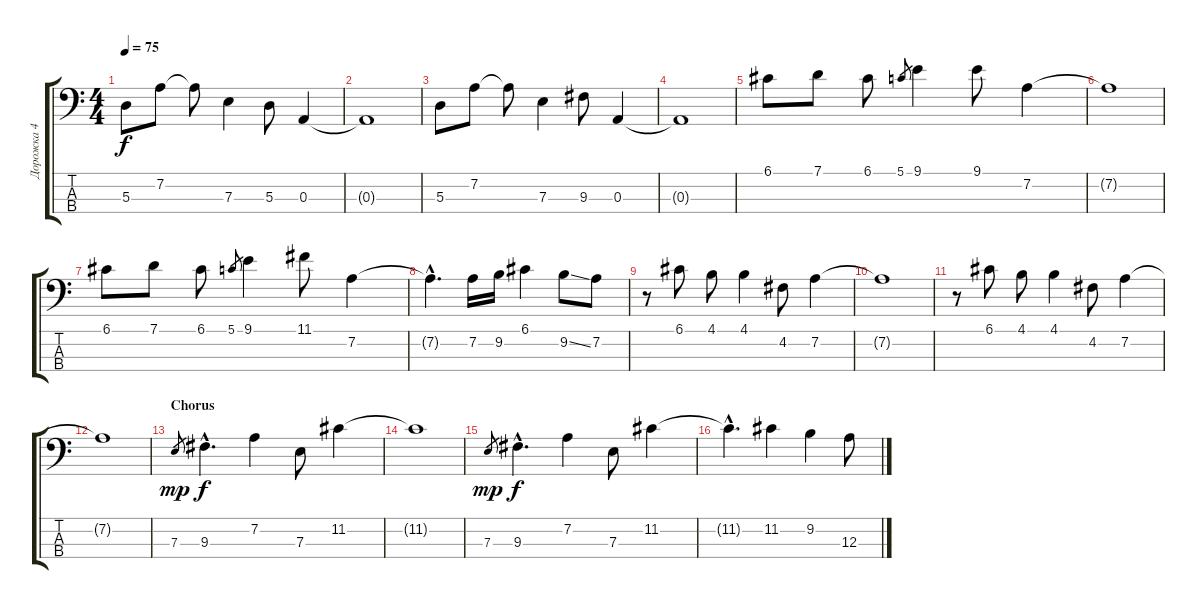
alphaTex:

\track ("Дорожка 4" "Дорожка 4") {instrument electricbassfinger}
\staff {score tabs}
\tuning (G2 D2 A1 E1) {hide}
\ts (4 4)
\tempo 75
\clef f4
\ks c
5.3.8{dy f} 7.2.8 7.2{t}.8 7.3.4 5.3.8 0.3.4 |
0.3{t}.1 |
5.3.8 7.2.8 7.2{t}.8 7.3.4 9.3.8 0.3.4 |
0.3{t}.1 |
6.1.8 7.1.8 6.1.8 5.1.8{gr} 9.1.4 9.1.8 7.2.4 |
7.2{t}.1 |
6.1.8 7.1.8 6.1.8 5.1.8{gr} 9.1.4 11.1.8 7.2.4 |
7.2{hac t}.4{d} 7.2.16 9.2.16 6.1.4 9.2{ss}.8 7.2.8 |
r.8 6.1.8 4.1.8 4.1.4 4.2.8 7.2.4 |
7.2{t}.1 |
r.8 6.1.8 4.1.8 4.1.4 4.2.8 7.2.4 |
7.2{t}.1 |
\section ("" "Chorus")
7.3.8{gr dy mp} 9.3{hac}.4{d dy f} 7.2.4 7.3.8 11.2.4 |
11.2{t}.1 |
7.3.8{gr dy mp} 9.3{hac}.4{d dy f} 7.2.4 7.3.8 11.2.4 |
11.2{hac t}.4{d} 11.2.4 9.2.4 12.3.8
